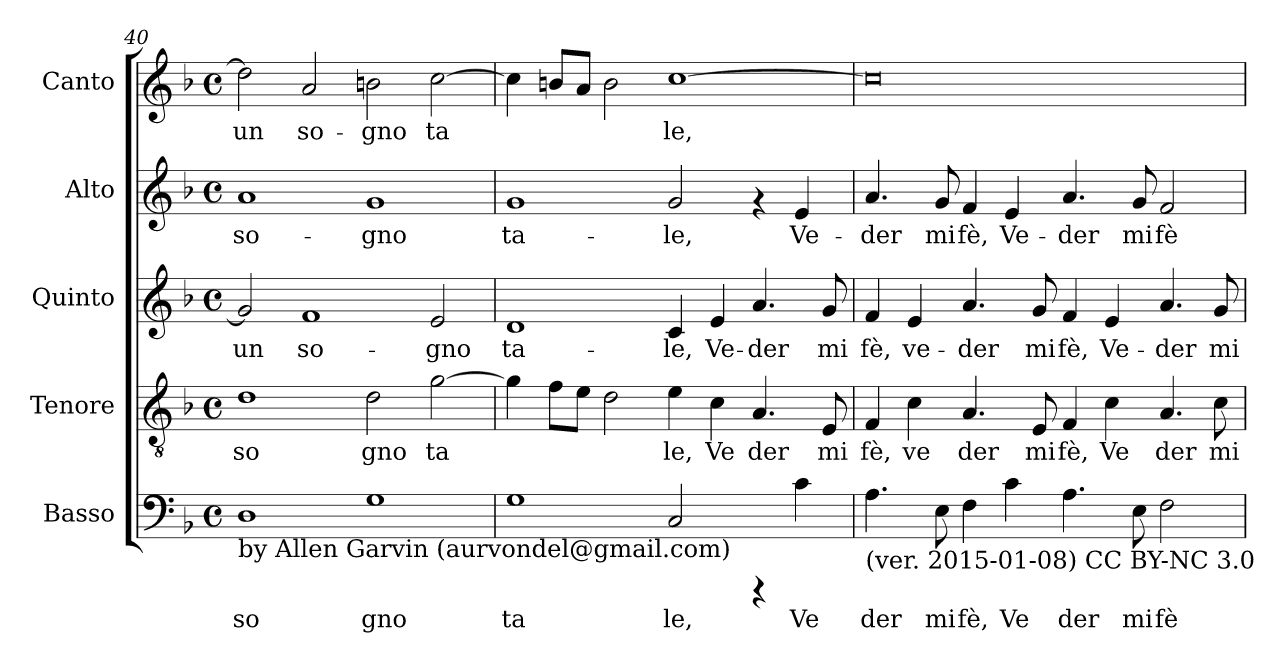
**kern	**text	**kern	**text	**kern	**text	**kern	**text	**kern	**text
*part5	*part5	*part4	*part4	*part3	*part3	*part2	*part2	*part1	*part1
*staff5	*staff5	*staff4	*staff4	*staff3	*staff3	*staff2	*staff2	*staff1	*staff1
*I"Basso	*	*I"Tenore	*	*I"Quinto	*	*I"Alto	*	*I"Canto	*
*clefF4	*	*clefGv2	*	*clefG2	*	*clefG2	*	*clefG2	*
*k[b-]	*	*k[b-]	*	*k[b-]	*	*k[b-]	*	*k[b-]	*
*F:	*	*F:	*	*F:	*	*F:	*	*F:	*
*M4/4	*	*M4/4	*	*M4/4	*	*M4/4	*	*M4/4	*
*met(c)	*	*met(c)	*	*met(c)	*	*met(c)	*	*met(c)	*
=40	=40	=40	=40	=40	=40	=40	=40	=40	=40
!LO:TX:b:t=by Allen Garvin (aurvondel@gmail.com)	!	!	!	!	!	!	!	!	!
!	!LO:LY:b:cj	!	!LO:LY:b:cj	!	!LO:LY:b:cj	!	!LO:LY:b:cj	!	!LO:LY:b:cj
1D	so	1d	so	2g/]	un	1a	so-	2dd\]	un
!	!	!	!	!	!LO:LY:b:cj	!	!	!	!LO:LY:b:cj
.	.	.	.	1f	so-	.	.	2a/	so-
!	!LO:LY:b:cj	!	!LO:LY:b:cj	!	!	!	!LO:LY:b:cj	!	!LO:LY:b:cj
1G	gno	2d\	gno	.	.	1g	-gno	2bn\	-gno
!	!	!	!LO:LY:b:cj	!	!LO:LY:b:cj	!	!	!	!LO:LY:b:cj
.	.	[>2g\	ta	2e/	-gno	.	.	[>2cc\	ta-
=41	=41	=41	=41	=41	=41	=41	=41	=41	=41
!	!LO:LY:b:cj	!	!LO:LY:b:cj	!	!LO:LY:b:cj	!	!LO:LY:b:cj	!	!LO:LY:b:cj
1G	ta	4g\]	.	1d	ta-	1g	ta-	4cc\]	--
!	!	!	!LO:LY:b:cj	!	!	!	!	!	!LO:LY:b:cj
.	.	8f\L	.	.	.	.	.	8b/L	--
!	!	!	!LO:LY:b:cj	!	!	!	!	!	!LO:LY:b:cj
.	.	8e\J	.	.	.	.	.	8a/J	--
!	!	!	!LO:LY:b:cj	!	!	!	!	!	!LO:LY:b:cj
.	.	2d\	.	.	.	.	.	2b\	--
!	!LO:LY:b:cj	!	!LO:LY:b:cj	!	!LO:LY:b:cj	!	!LO:LY:b:cj	!	!LO:LY:b:cj
2C/	le,	4e\	le,	4c/	-le,	2g/	-le,	[>1cc	-le,
!	!	!	!LO:LY:b:cj	!	!LO:LY:b:cj	!	!	!	!
.	.	4c\	Ve	4e/	Ve-	.	.	.	.
!	!	!	!LO:LY:b:cj	!	!LO:LY:b:cj	!	!	!	!
4rCCC	.	4.A/	der	4.a/	-der	4rf	.	.	.
!	!LO:LY:b:cj	!	!	!	!	!	!LO:LY:b:cj	!	!
4c\	Ve	.	.	.	.	4e/	Ve-	.	.
!	!	!	!LO:LY:b:cj	!	!LO:LY:b:cj	!	!	!	!
.	.	8E/	mi	8g/	mi	.	.	.	.
=42	=42	=42	=42	=42	=42	=42	=42	=42	=42
!LO:TX:b:t=(ver. 2015-01-08) CC BY-NC 3.0	!	!	!	!	!	!	!	!	!
!	!LO:LY:b:cj	!	!LO:LY:b:cj	!	!LO:LY:b:cj	!	!LO:LY:b:cj	!	!LO:LY:b:cj
4.A\	der	4F/	fè,	4f/	fè,	4.a/	-der	0cc]	.
!	!	!	!LO:LY:b:cj	!	!LO:LY:b:cj	!	!	!	!
.	.	4c\	ve	4e/	ve-	.	.	.	.
!	!LO:LY:b:cj	!	!	!	!	!	!LO:LY:b:cj	!	!
8E\	mi	.	.	.	.	8g/	mi	.	.
!	!LO:LY:b:cj	!	!LO:LY:b:cj	!	!LO:LY:b:cj	!	!LO:LY:b:cj	!	!
4F\	fè,	4.A/	der	4.a/	-der	4f/	fè,	.	.
!	!LO:LY:b:cj	!	!	!	!	!	!LO:LY:b:cj	!	!
4c\	Ve	.	.	.	.	4e/	Ve-	.	.
!	!	!	!LO:LY:b:cj	!	!LO:LY:b:cj	!	!	!	!
.	.	8E/	mi	8g/	mi	.	.	.	.
!	!LO:LY:b:cj	!	!LO:LY:b:cj	!	!LO:LY:b:cj	!	!LO:LY:b:cj	!	!
4.A\	der	4F/	fè,	4f/	fè,	4.a/	-der	.	.
!	!	!	!LO:LY:b:cj	!	!LO:LY:b:cj	!	!	!	!
.	.	4c\	Ve	4e/	Ve-	.	.	.	.
!	!LO:LY:b:cj	!	!	!	!	!	!LO:LY:b:cj	!	!
8E\	mi	.	.	.	.	8g/	mi	.	.
!	!LO:LY:b:cj	!	!LO:LY:b:cj	!	!LO:LY:b:cj	!	!LO:LY:b:cj	!	!
2F\	fè	4.A/	der	4.a/	-der	2f/	fè	.	.
!	!	!	!LO:LY:b:cj	!	!LO:LY:b:cj	!	!	!	!
.	.	8c\	mi	8g/	mi	.	.	.	.
=	=	=	=	=	=	=	=	=	=
*-	*-	*-	*-	*-	*-	*-	*-	*-	*-
